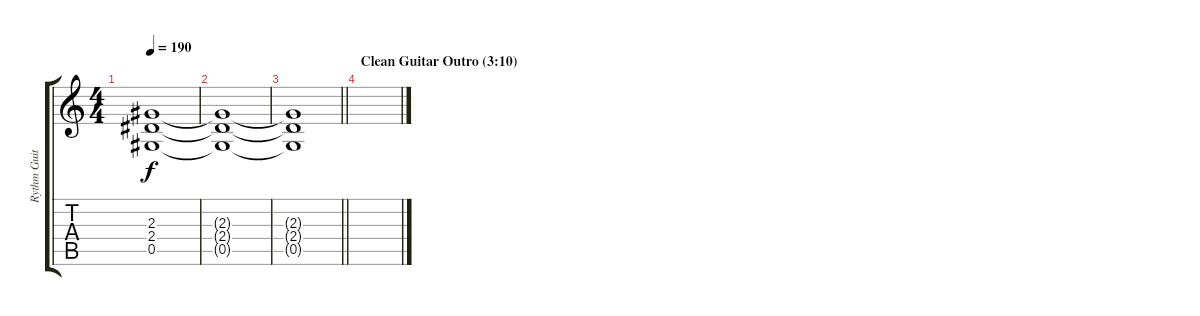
\track ("Rythm Guitar 2" "Rythm Guit") {instrument distortionguitar}
\staff {score tabs}
\tuning (Eb4 Bb3 Gb3 Db3 Ab2 Eb2) {hide}
\ts (4 4)
\tempo 190
\clef g2
\ks c
(2.3 2.4 0.5).1{dy f} |
(2.3{t} 2.4{t} 0.5{t}).1 |
\barLineRight lightlight
(2.3{t} 2.4{t} 0.5{t}).1 |
\section ("" "Clean Guitar Outro (3:10)")
